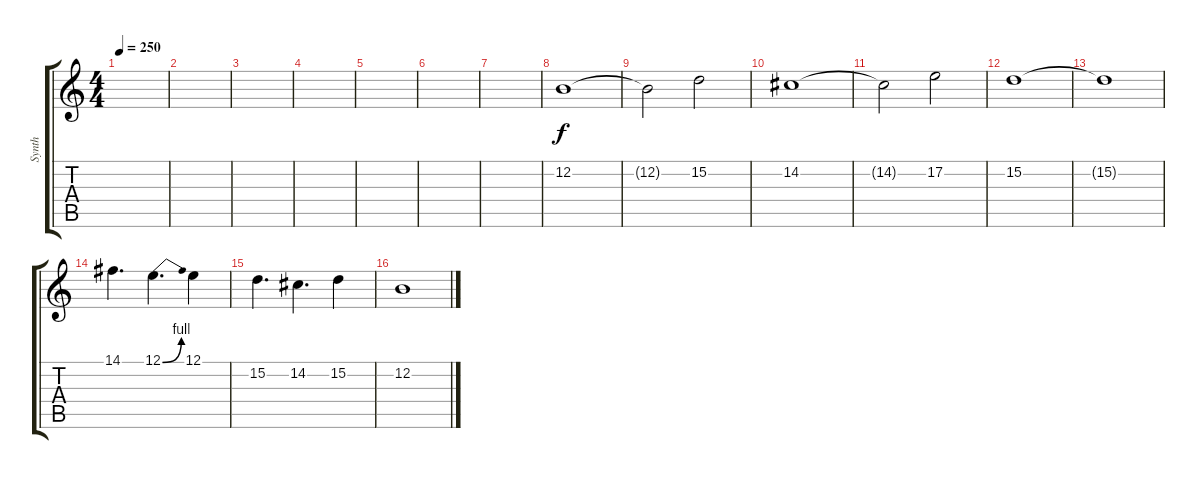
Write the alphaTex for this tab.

\track ("Synth" "Synth") {instrument lead1square}
\staff {score tabs}
\tuning (E4 B3 G3 D3 A2 E2) {hide}
\ts (4 4)
\tempo 250
\clef g2
\ks c
|
|
|
|
|
|
|
12.2.1{instrument lead1square} |
12.2{t}.2 15.2.2 |
14.2.1 |
14.2{t}.2 17.2.2 |
15.2.1 |
15.2{t}.1 |
14.1.4{d} 12.1{be (bend 0 0 60 4)}.4{d} 12.1.4 |
15.2.4{d} 14.2.4{d} 15.2.4 |
12.2.1
